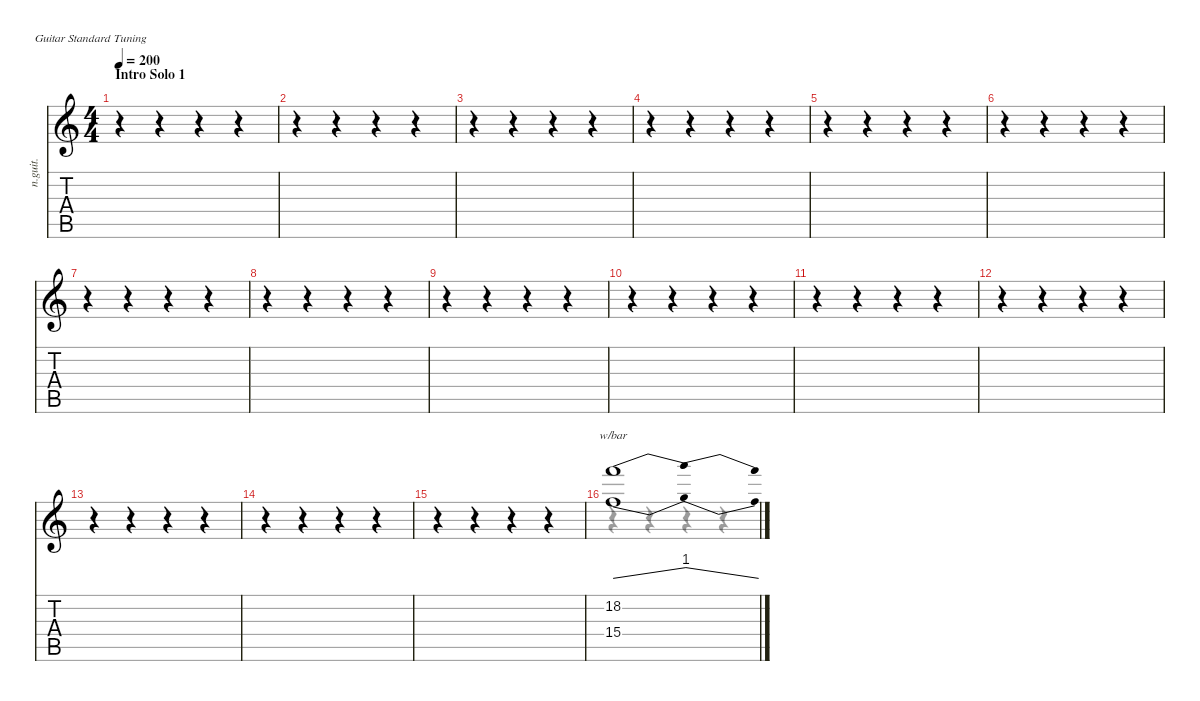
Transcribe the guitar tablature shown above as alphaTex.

\defaultSystemsLayout 4
\hideDynamics
\bracketExtendMode nobrackets
\otherSystemsTrackNameOrientation horizontal
\track ("Sam Totman (Backing Guitar)" "n.guit.") {instrument acousticguitarnylon}
\staff {score tabs}
\tuning (E4 B3 G3 D3 A2 E2)
\voice
\ts (4 4)
\section ("" "Intro Solo 1")
\tempo 200
\clef g2
\ks c
r.4{dy f} r.4 r.4 r.4 |
r.4 r.4 r.4 r.4 |
r.4 r.4 r.4 r.4 |
r.4 r.4 r.4 r.4 |
r.4 r.4 r.4 r.4 |
r.4 r.4 r.4 r.4 |
r.4 r.4 r.4 r.4 |
r.4 r.4 r.4 r.4 |
r.4 r.4 r.4 r.4 |
r.4 r.4 r.4 r.4 |
r.4 r.4 r.4 r.4 |
r.4 r.4 r.4 r.4 |
r.4 r.4 r.4 r.4 |
r.4 r.4 r.4 r.4 |
r.4 r.4 r.4 r.4 |
(18.2 15.4).1{tbe (dip default 0 0 30 4 60 0)}
\voice
\clef g2
\ottava regular
\simile none
\ks c
r.4{dy mf} r.4 r.4 r.4 |
r.4 r.4 r.4 r.4 |
r.4 r.4 r.4 r.4 |
r.4 r.4 r.4 r.4 |
r.4 r.4 r.4 r.4 |
r.4 r.4 r.4 r.4 |
r.4 r.4 r.4 r.4 |
r.4 r.4 r.4 r.4 |
r.4 r.4 r.4 r.4 |
r.4 r.4 r.4 r.4 |
r.4 r.4 r.4 r.4 |
r.4 r.4 r.4 r.4 |
r.4 r.4 r.4 r.4 |
r.4 r.4 r.4 r.4 |
r.4 r.4 r.4 r.4 |
r.4 r.4 r.4 r.4
